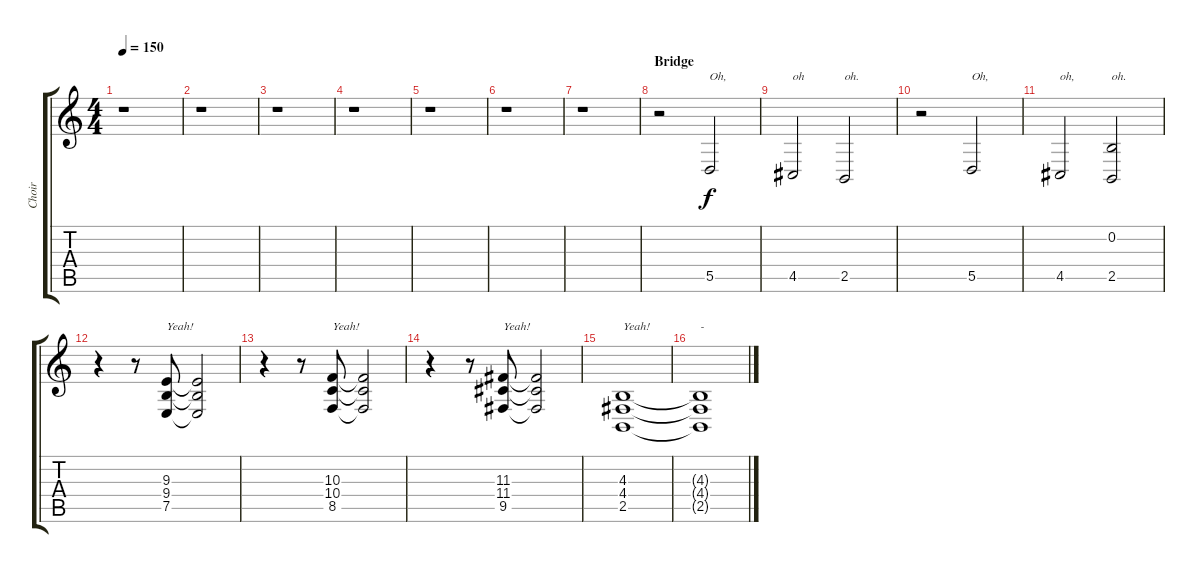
\track ("Choir" "Choir") {instrument brasssection}
\staff {score tabs}
\tuning (E4 B3 G3 D3 A2 E2) {hide}
\ts (4 4)
\tempo 150
\clef g2
\ks c
r.1{dy f} |
r.1 |
r.1 |
r.1 |
r.1 |
r.1 |
r.1 |
\section ("" "Bridge")
r.2 5.5.2{txt "Oh,"} |
4.5.2{txt "oh"} 2.5.2{txt "oh."} |
r.2 5.5.2{txt "Oh,"} |
4.5.2{txt "oh,"} (0.2 2.5).2{txt "oh."} |
r.4 r.8 (9.3 9.4 7.5).8{txt "Yeah!"} (9.3{t} 9.4{t} 7.5{t}).2 |
r.4 r.8 (10.3 10.4 8.5).8{txt "Yeah!"} (10.3{t} 10.4{t} 8.5{t}).2 |
r.4 r.8 (11.3 11.4 9.5).8{txt "Yeah!"} (11.3{t} 11.4{t} 9.5{t}).2 |
(4.3 4.4 2.5).1{txt "Yeah!"} |
(4.3{t} 4.4{t} 2.5{t}).1{txt "-"}
